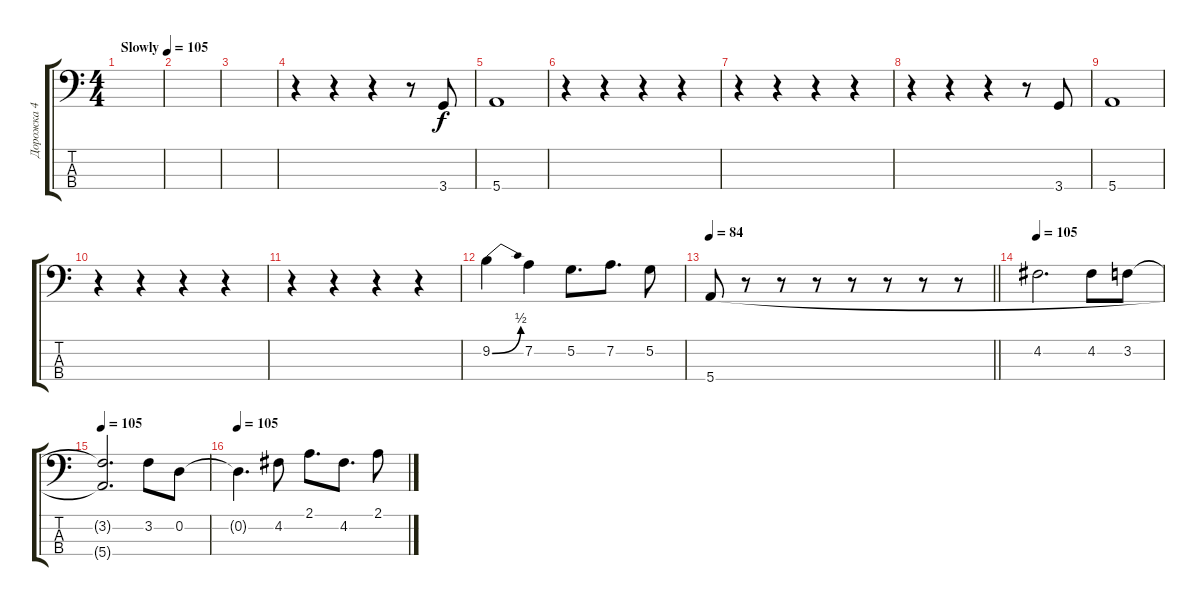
\track ("Дорожка 4" "Дорожка 4") {instrument acousticbass}
\staff {score tabs}
\tuning (G2 D2 A1 E1) {hide}
\ts (4 4)
\tempo (105 "Slowly")
\clef f4
\ks c
|
|
|
r.4 r.4 r.4 r.8 3.4.8 |
5.4.1 |
r.4 r.4 r.4 r.4 |
r.4 r.4 r.4 r.4 |
r.4 r.4 r.4 r.8 3.4.8 |
5.4.1 |
r.4 r.4 r.4 r.4 |
r.4 r.4 r.4 r.4 |
9.2{be (bend 0 0 60 2)}.4 7.2.4 5.2.8{d} 7.2.8{d} 5.2.8 |
\tempo 84
\barLineRight lightlight
5.4.8 r.8 r.8 r.8 r.8 r.8 r.8 r.8 |
\tempo 105
4.2.2{d} 4.2.8 3.2.8 |
\tempo 105
(3.2{t} 5.4{t}).2{d} 3.2.8 0.2.8 |
\tempo 105
0.2{t}.4{d} 4.2.8 2.1.8{d} 4.2.8{d} 2.1.8
